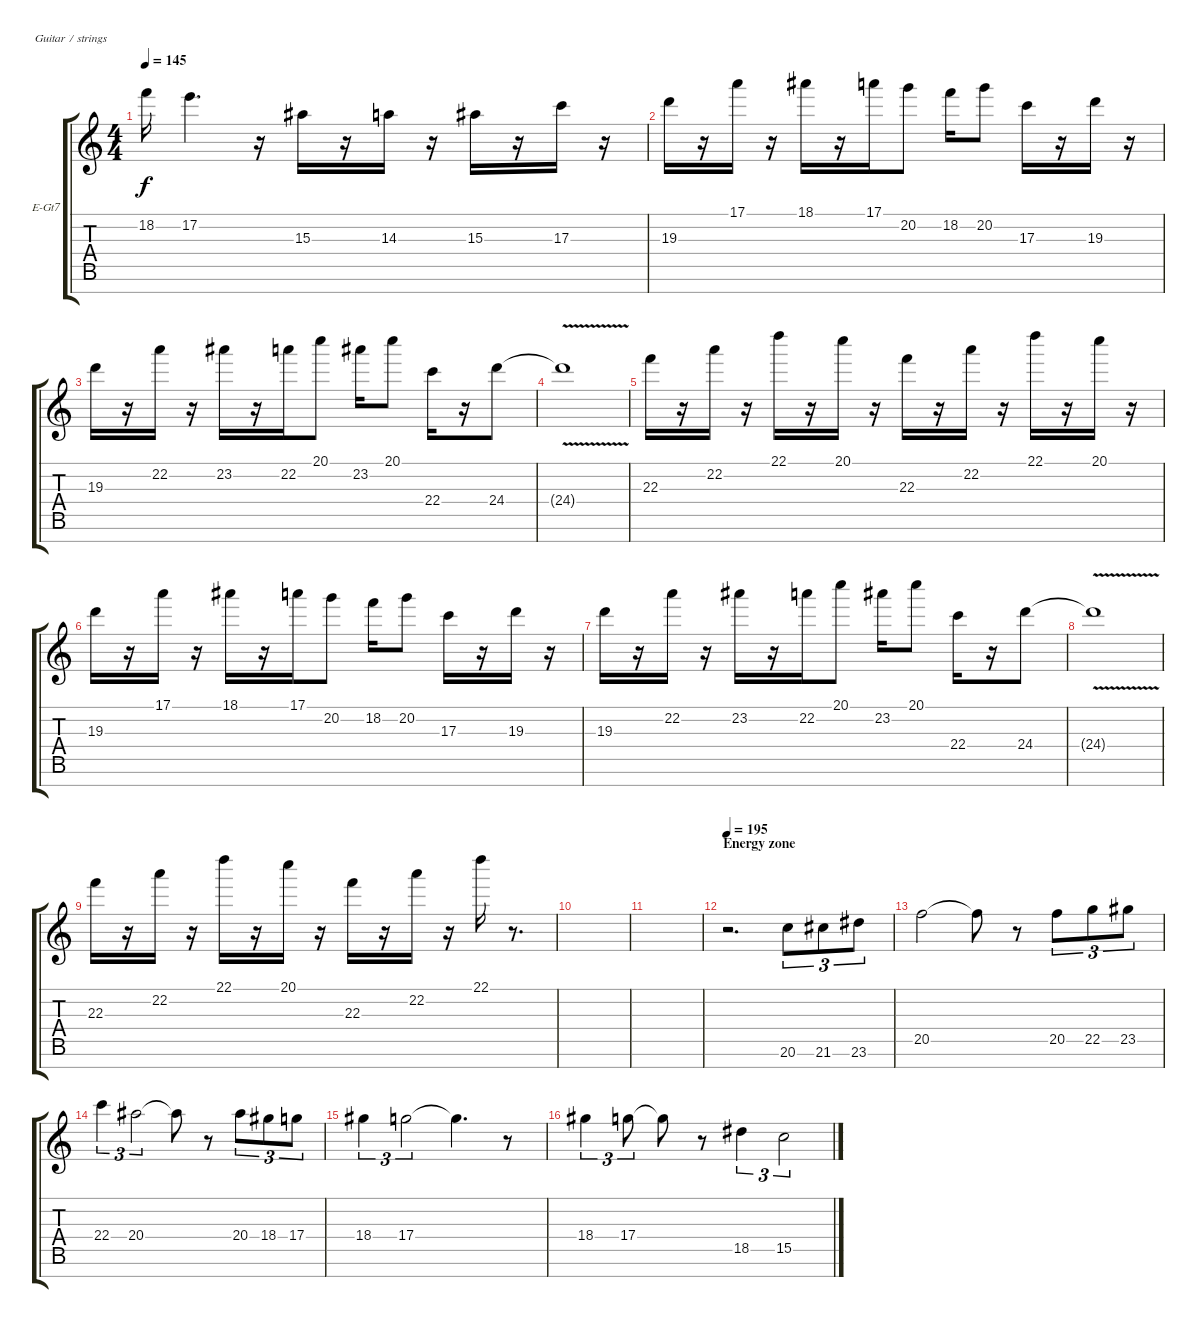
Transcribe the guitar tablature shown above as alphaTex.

\defaultSystemsLayout 4
\bracketExtendMode groupsimilarinstruments
\firstSystemTrackNameOrientation horizontal
\otherSystemsTrackNameOrientation horizontal
\track ("Electric Guitar" "E-Gt7") {instrument overdrivenguitar}
\staff {score tabs}
\tuning (E4 B3 G3 D3 A2 E2 B1)
\ts (4 4)
\tempo 145
\clef g2
\ks c
18.2.16{dy f} 17.2.4{d} r.16 15.3.16 r.16 14.3.16 r.16 15.3.16 r.16 17.3.16 r.16 |
19.3.16 r.16 17.1.16 r.16 18.1.16 r.16 17.1.16 20.2.8 18.2.16 20.2.8 17.3.16 r.16 19.3.16 r.16 |
19.3.16 r.16 22.2.16 r.16 23.2.16 r.16 22.2.16 20.1.8 23.2.16 20.1.8 22.4.16 r.16 24.4.8 |
24.4{v t}.1 |
22.3.16 r.16 22.2.16 r.16 22.1.16 r.16 20.1.16 r.16 22.3.16 r.16 22.2.16 r.16 22.1.16 r.16 20.1.16 r.16 |
19.3.16 r.16 17.1.16 r.16 18.1.16 r.16 17.1.16 20.2.8 18.2.16 20.2.8 17.3.16 r.16 19.3.16 r.16 |
19.3.16 r.16 22.2.16 r.16 23.2.16 r.16 22.2.16 20.1.8 23.2.16 20.1.8 22.4.16 r.16 24.4.8 |
24.4{v t}.1 |
22.3.16 r.16 22.2.16 r.16 22.1.16 r.16 20.1.16 r.16 22.3.16 r.16 22.2.16 r.16 22.1.16 r.8{d} |
|
|
\section ("" "Energy zone")
\tempo 195
r.2{d} 20.6.8{tu (3 2)} 21.6.8{tu (3 2)} 23.6.8{tu (3 2)} |
20.5.2 20.5{t}.8 r.8 20.5.8{tu (3 2)} 22.5.8{tu (3 2)} 23.5.8{tu (3 2)} |
22.4.4{tu (3 2)} 20.4.2{tu (3 2)} 20.4{t}.8 r.8 20.4.8{tu (3 2)} 18.4.8{tu (3 2)} 17.4.8{tu (3 2)} |
18.4.4{tu (3 2)} 17.4.2{tu (3 2)} 17.4{t}.4{d} r.8 |
18.4.4{tu (3 2)} 17.4.8{tu (3 2)} 17.4{t}.8 r.8 18.5.4{tu (3 2)} 15.5.2{tu (3 2)}
